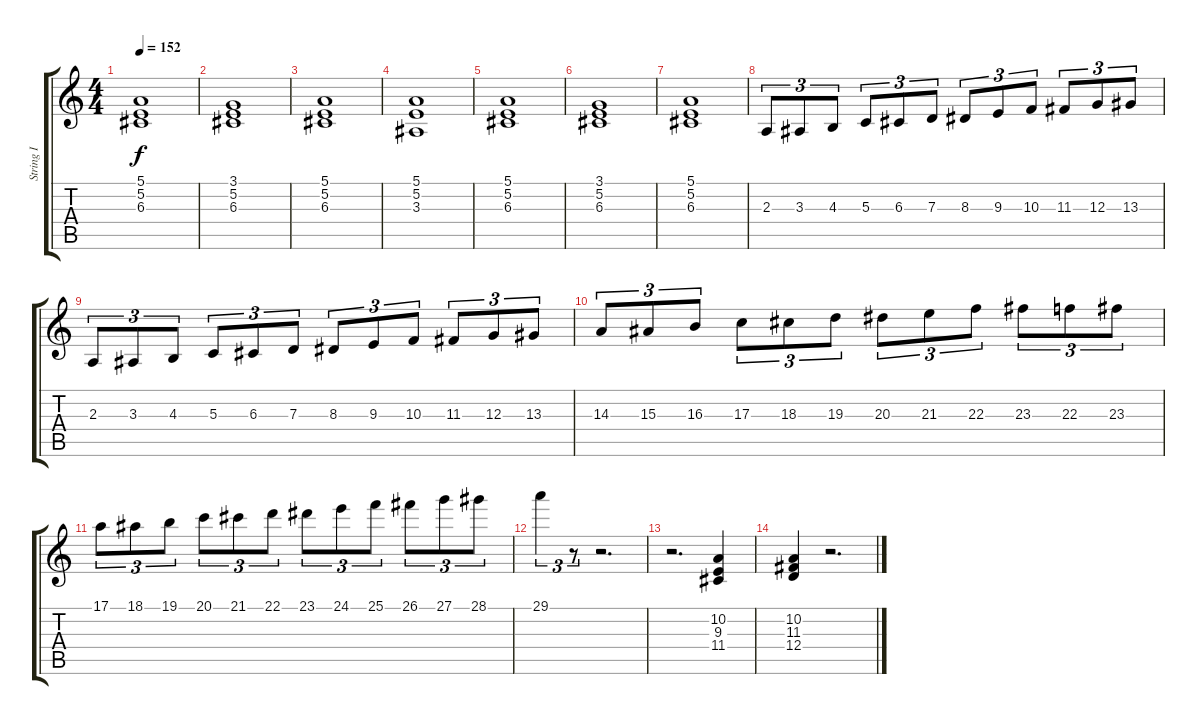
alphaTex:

\track ("String I" "String I") {instrument synthstrings1}
\staff {score tabs}
\tuning (E4 B3 G3 D3 A2 E2) {hide}
\ts (4 4)
\tempo 152
\clef g2
\ks c
(5.1 5.2 6.3).1{dy f} |
(3.1 5.2 6.3).1 |
(5.1 5.2 6.3).1 |
(5.1 5.2 3.3).1 |
(5.1 5.2 6.3).1 |
(3.1 5.2 6.3).1 |
(5.1 5.2 6.3).1 |
2.3.8{tu (3 2)} 3.3.8{tu (3 2)} 4.3.8{tu (3 2)} 5.3.8{tu (3 2)} 6.3.8{tu (3 2)} 7.3.8{tu (3 2)} 8.3.8{tu (3 2)} 9.3.8{tu (3 2)} 10.3.8{tu (3 2)} 11.3.8{tu (3 2)} 12.3.8{tu (3 2)} 13.3.8{tu (3 2)} |
2.3.8{tu (3 2)} 3.3.8{tu (3 2)} 4.3.8{tu (3 2)} 5.3.8{tu (3 2)} 6.3.8{tu (3 2)} 7.3.8{tu (3 2)} 8.3.8{tu (3 2)} 9.3.8{tu (3 2)} 10.3.8{tu (3 2)} 11.3.8{tu (3 2)} 12.3.8{tu (3 2)} 13.3.8{tu (3 2)} |
14.3.8{tu (3 2)} 15.3.8{tu (3 2)} 16.3.8{tu (3 2)} 17.3.8{tu (3 2)} 18.3.8{tu (3 2)} 19.3.8{tu (3 2)} 20.3.8{tu (3 2)} 21.3.8{tu (3 2)} 22.3.8{tu (3 2)} 23.3.8{tu (3 2)} 22.3.8{tu (3 2)} 23.3.8{tu (3 2)} |
17.1.8{tu (3 2)} 18.1.8{tu (3 2)} 19.1.8{tu (3 2)} 20.1.8{tu (3 2)} 21.1.8{tu (3 2)} 22.1.8{tu (3 2)} 23.1.8{tu (3 2)} 24.1.8{tu (3 2)} 25.1.8{tu (3 2)} 26.1.8{tu (3 2)} 27.1.8{tu (3 2)} 28.1.8{tu (3 2)} |
29.1.4{tu (3 2)} r.8{tu (3 2)} r.2{d} |
r.2{d} (10.2 9.3 11.4).4 |
(10.2 11.3 12.4).4 r.2{d}
